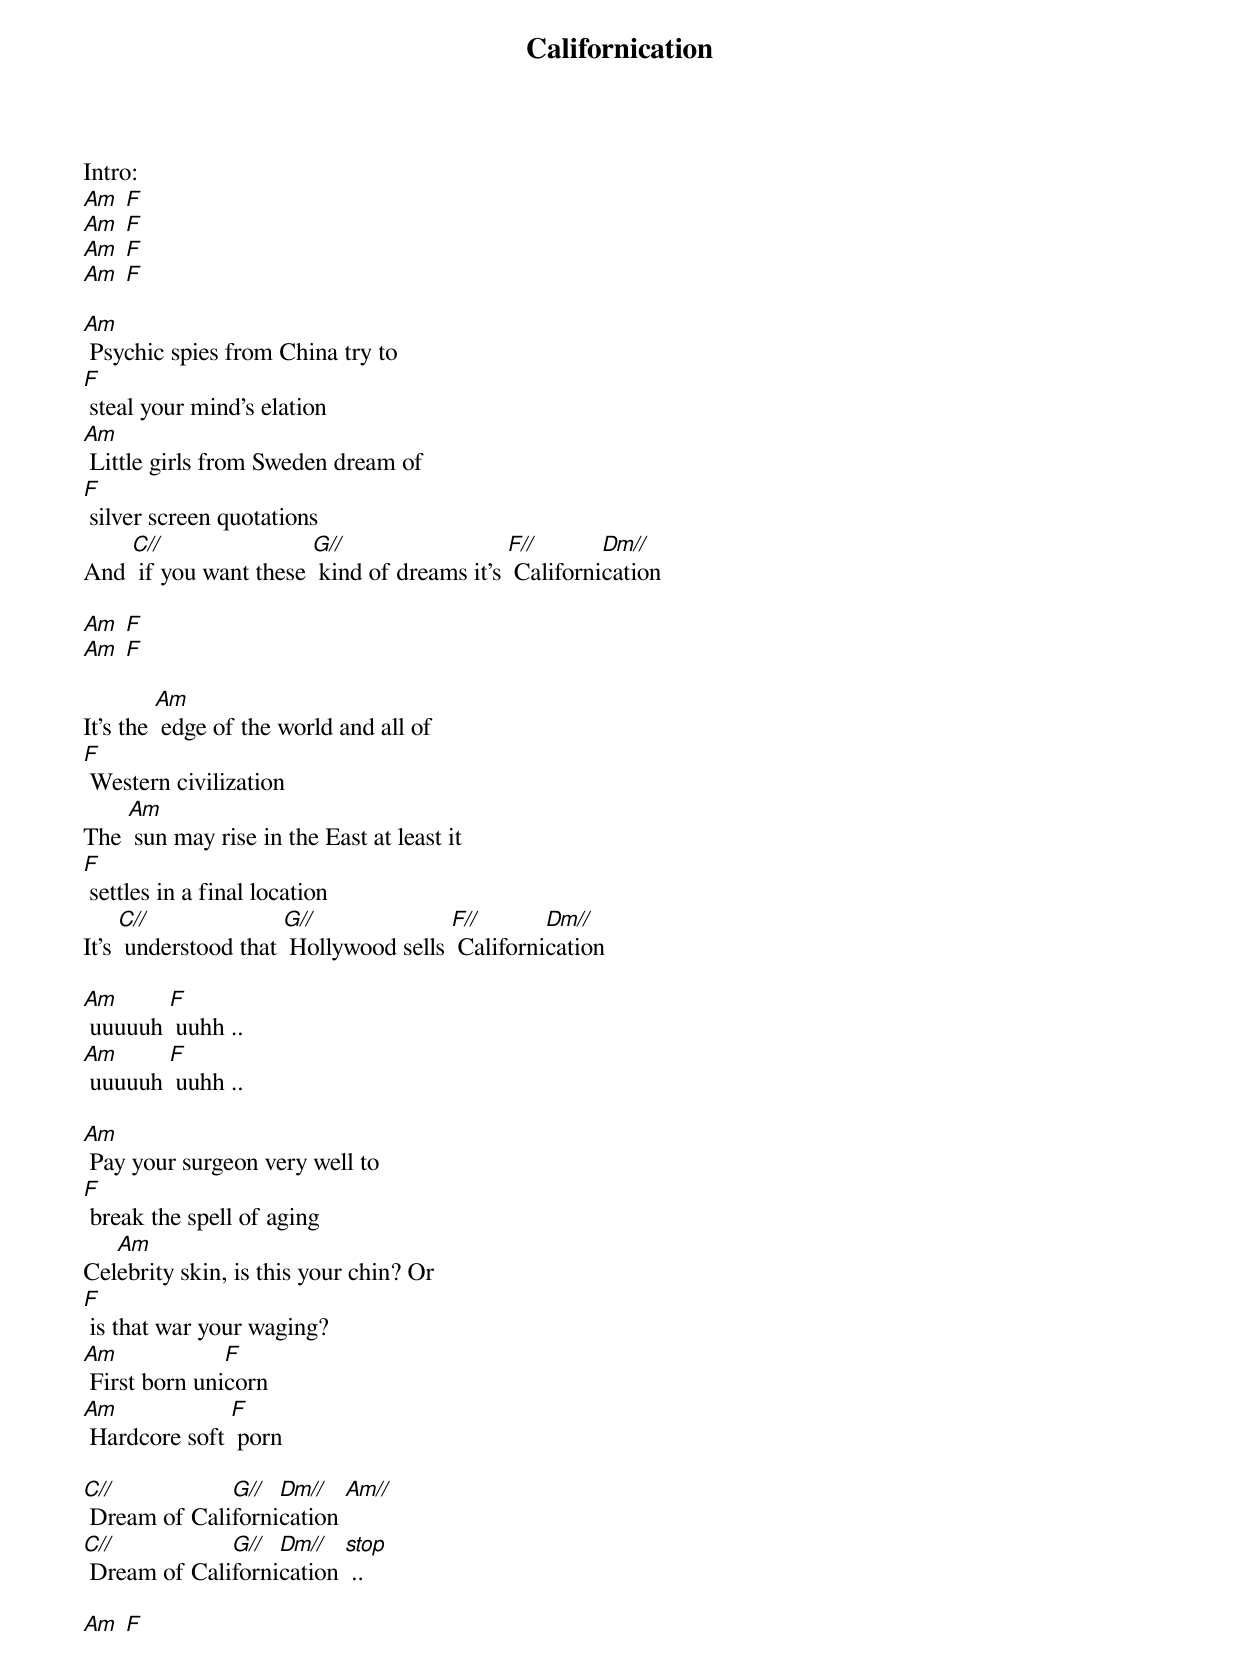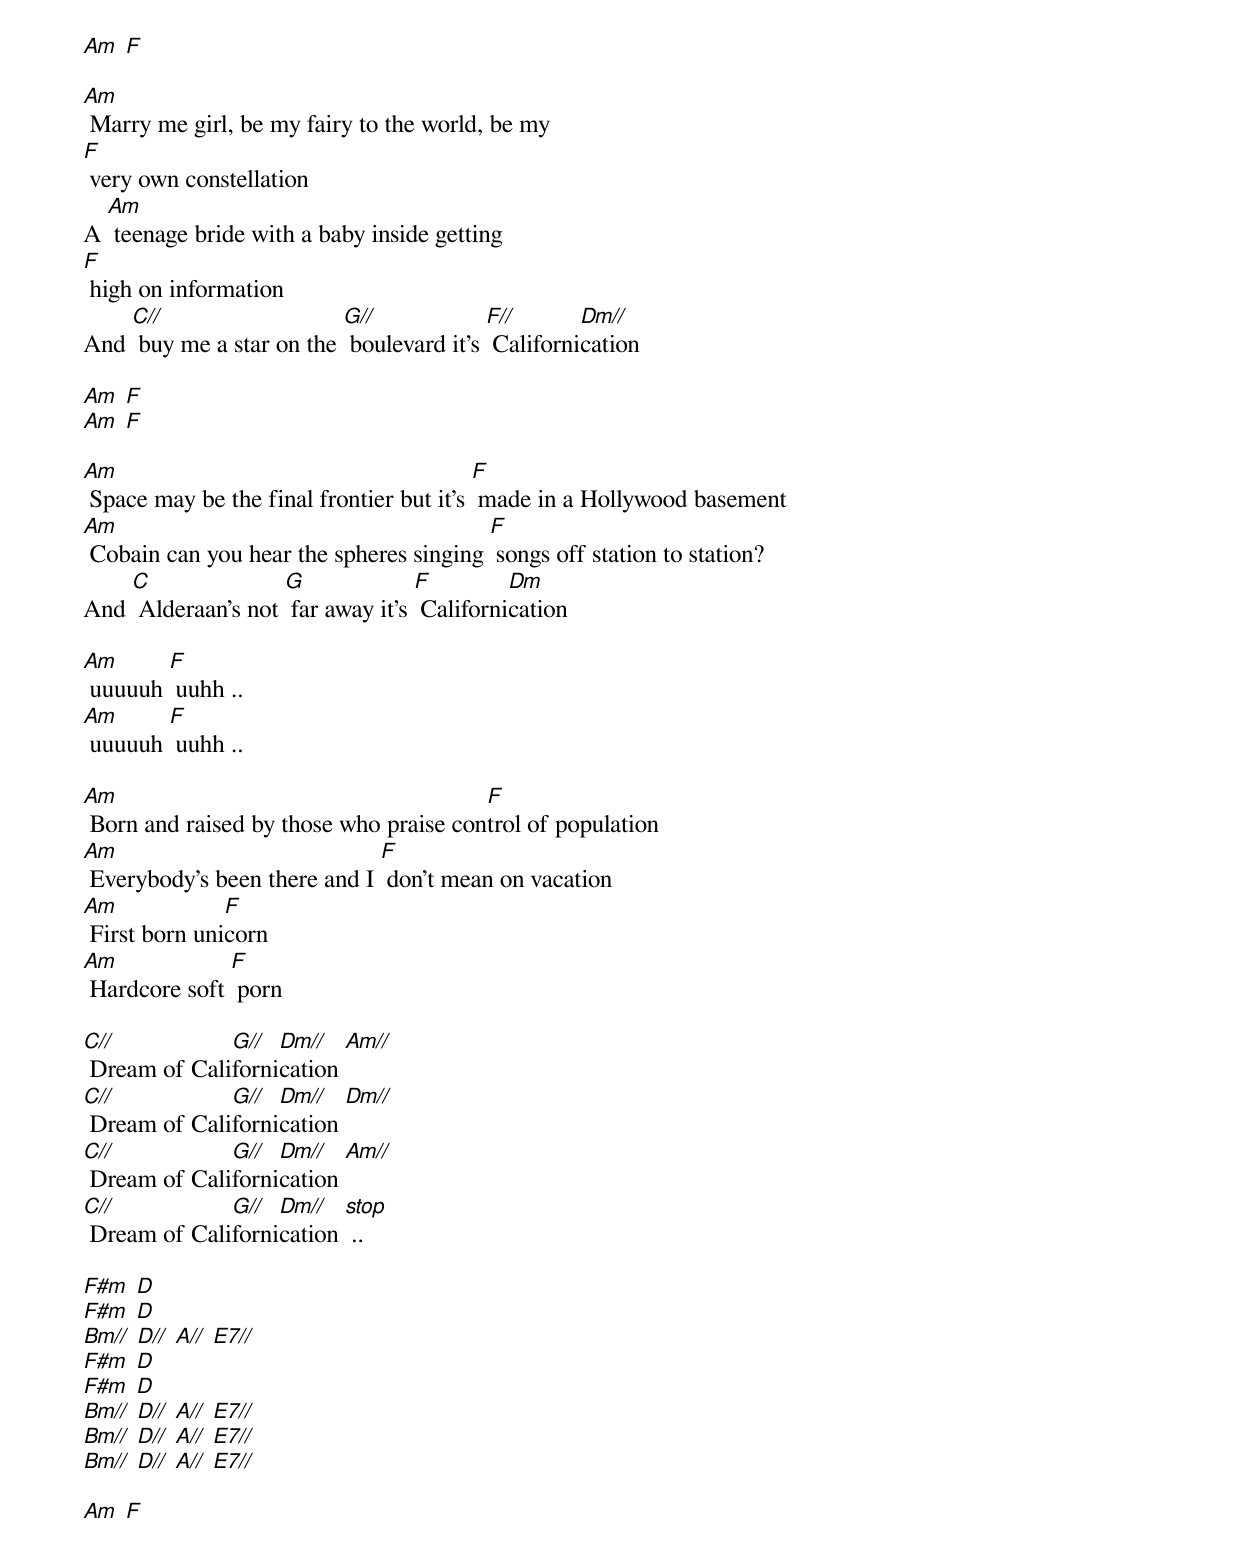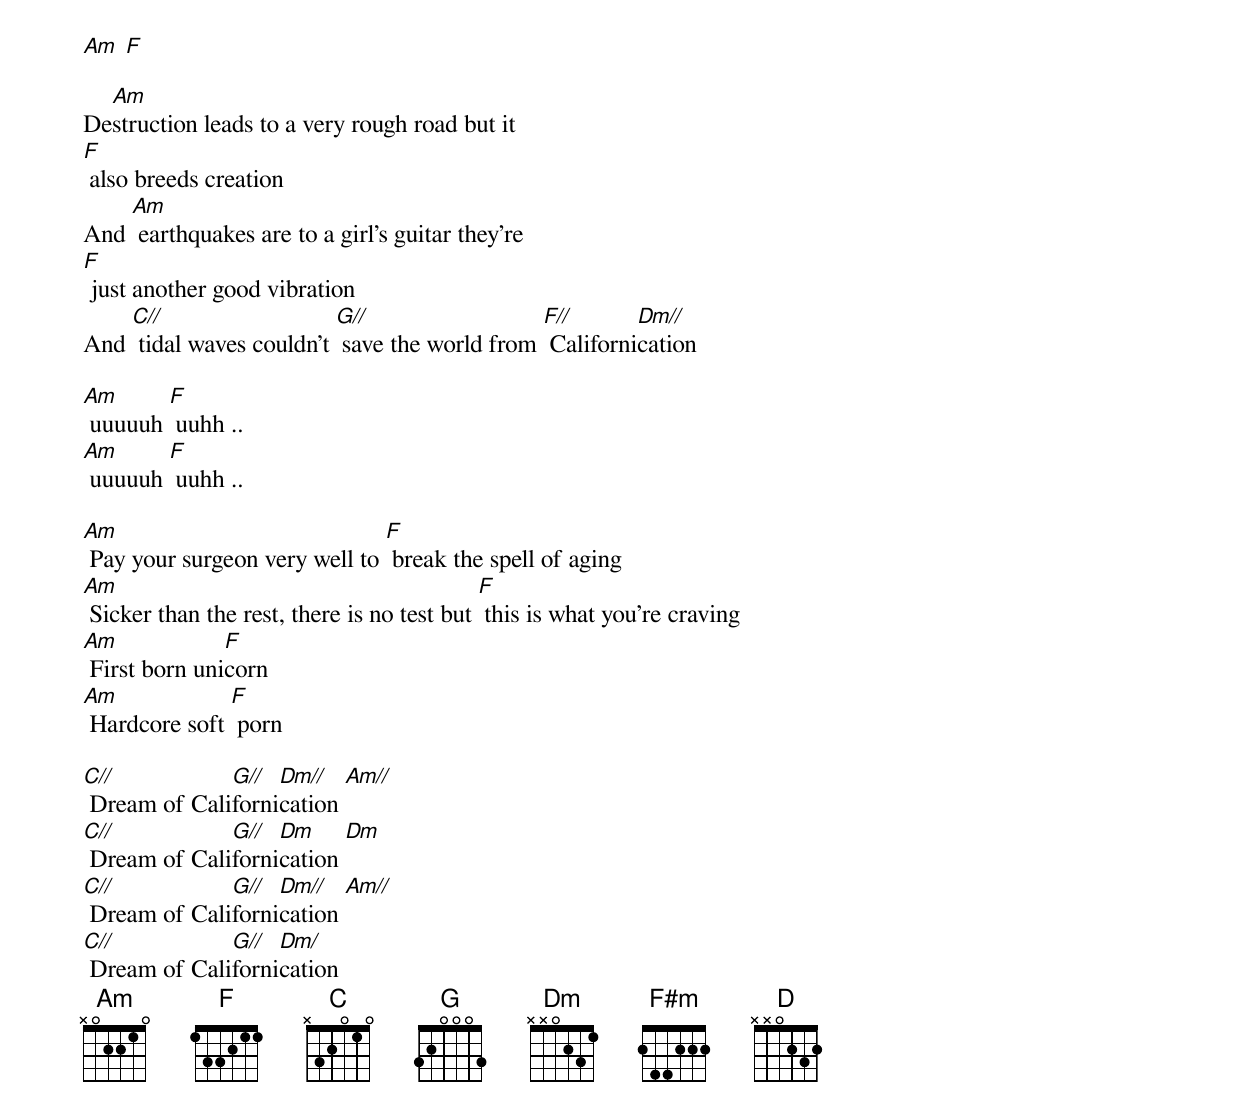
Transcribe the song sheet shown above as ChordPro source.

{t:Californication }
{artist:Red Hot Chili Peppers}
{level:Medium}
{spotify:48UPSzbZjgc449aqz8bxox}
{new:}

Intro:
[Am] [F]
[Am] [F]
[Am] [F]
[Am] [F]

[Am] Psychic spies from China try to
[F] steal your mind's elation
[Am] Little girls from Sweden dream of
[F] silver screen quotations
And [C//] if you want these [G//] kind of dreams it's [F//] Californi[Dm//]cation

[Am] [F]
[Am] [F]

It's the [Am] edge of the world and all of
[F] Western civilization
The [Am] sun may rise in the East at least it
[F] settles in a final location
It's [C//] understood that [G//] Hollywood sells [F//] Californi[Dm//]cation

[Am] uuuuuh [F] uuhh ..
[Am] uuuuuh [F] uuhh ..

[Am] Pay your surgeon very well to
[F] break the spell of aging
Cel[Am]ebrity skin, is this your chin? Or
[F] is that war your waging?
[Am] First born uni[F]corn
[Am] Hardcore soft [F] porn

[C//] Dream of Cali[G//]forni[Dm//]cation [Am//]
[C//] Dream of Cali[G//]forni[Dm//]cation [stop] ..

[Am] [F]
[Am] [F]

[Am] Marry me girl, be my fairy to the world, be my
[F] very own constellation
A [Am] teenage bride with a baby inside getting
[F] high on information
And [C//] buy me a star on the [G//] boulevard it's [F//] Californi[Dm//]cation

[Am] [F]
[Am] [F]

[Am] Space may be the final frontier but it's [F] made in a Hollywood basement
[Am] Cobain can you hear the spheres singing [F] songs off station to station?
And [C] Alderaan's not [G] far away it's [F] Californi[Dm]cation

[Am] uuuuuh [F] uuhh ..
[Am] uuuuuh [F] uuhh ..

[Am] Born and raised by those who praise con[F]trol of population
[Am] Everybody's been there and I [F] don't mean on vacation
[Am] First born uni[F]corn
[Am] Hardcore soft [F] porn

[C//] Dream of Cali[G//]forni[Dm//]cation [Am//]
[C//] Dream of Cali[G//]forni[Dm//]cation [Dm//]
[C//] Dream of Cali[G//]forni[Dm//]cation [Am//]
[C//] Dream of Cali[G//]forni[Dm//]cation [stop] ..

[F#m] [D]
[F#m] [D]
[Bm//] [D//] [A//] [E7//]
[F#m] [D]
[F#m] [D]
[Bm//] [D//] [A//] [E7//]
[Bm//] [D//] [A//] [E7//]
[Bm//] [D//] [A//] [E7//]

[Am] [F]
[Am] [F]

De[Am]struction leads to a very rough road but it
[F] also breeds creation
And [Am] earthquakes are to a girl's guitar they're
[F] just another good vibration
And [C//] tidal waves couldn't [G//] save the world from [F//] Californi[Dm//]cation

[Am] uuuuuh [F] uuhh ..
[Am] uuuuuh [F] uuhh ..

[Am] Pay your surgeon very well to [F] break the spell of aging
[Am] Sicker than the rest, there is no test but [F] this is what you're craving
[Am] First born uni[F]corn
[Am] Hardcore soft [F] porn

[C//] Dream of Cali[G//]forni[Dm//]cation [Am//]
[C//] Dream of Cali[G//]forni[Dm]cation [Dm]
[C//] Dream of Cali[G//]forni[Dm//]cation [Am//]
[C//] Dream of Cali[G//]forni[Dm/]cation
